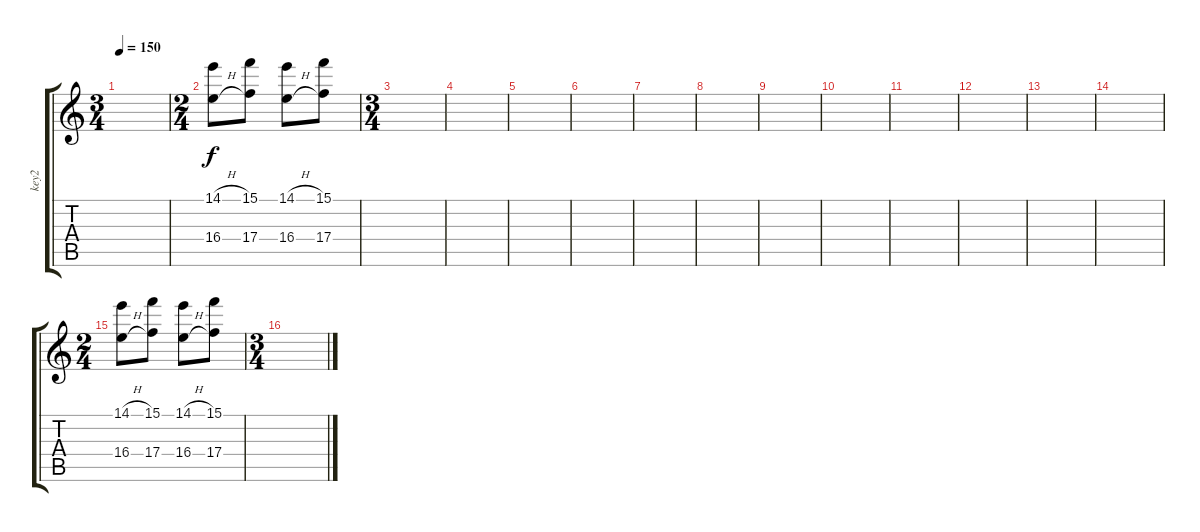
\track ("key2" "key2") {instrument contrabass}
\staff {score tabs}
\tuning (D4 A3 F3 C3 G2 D2) {hide}
\ts (3 4)
\tempo 150
\clef g2
\ks c
|
\ts (2 4)
(14.1{h} 16.4{h}).8 (15.1 17.4).8 (14.1{h} 16.4{h}).8 (15.1 17.4).8 |
\ts (3 4)
|
|
|
|
|
|
|
|
|
|
|
|
\ts (2 4)
(14.1{h} 16.4{h}).8 (15.1 17.4).8 (14.1{h} 16.4{h}).8 (15.1 17.4).8 |
\ts (3 4)
